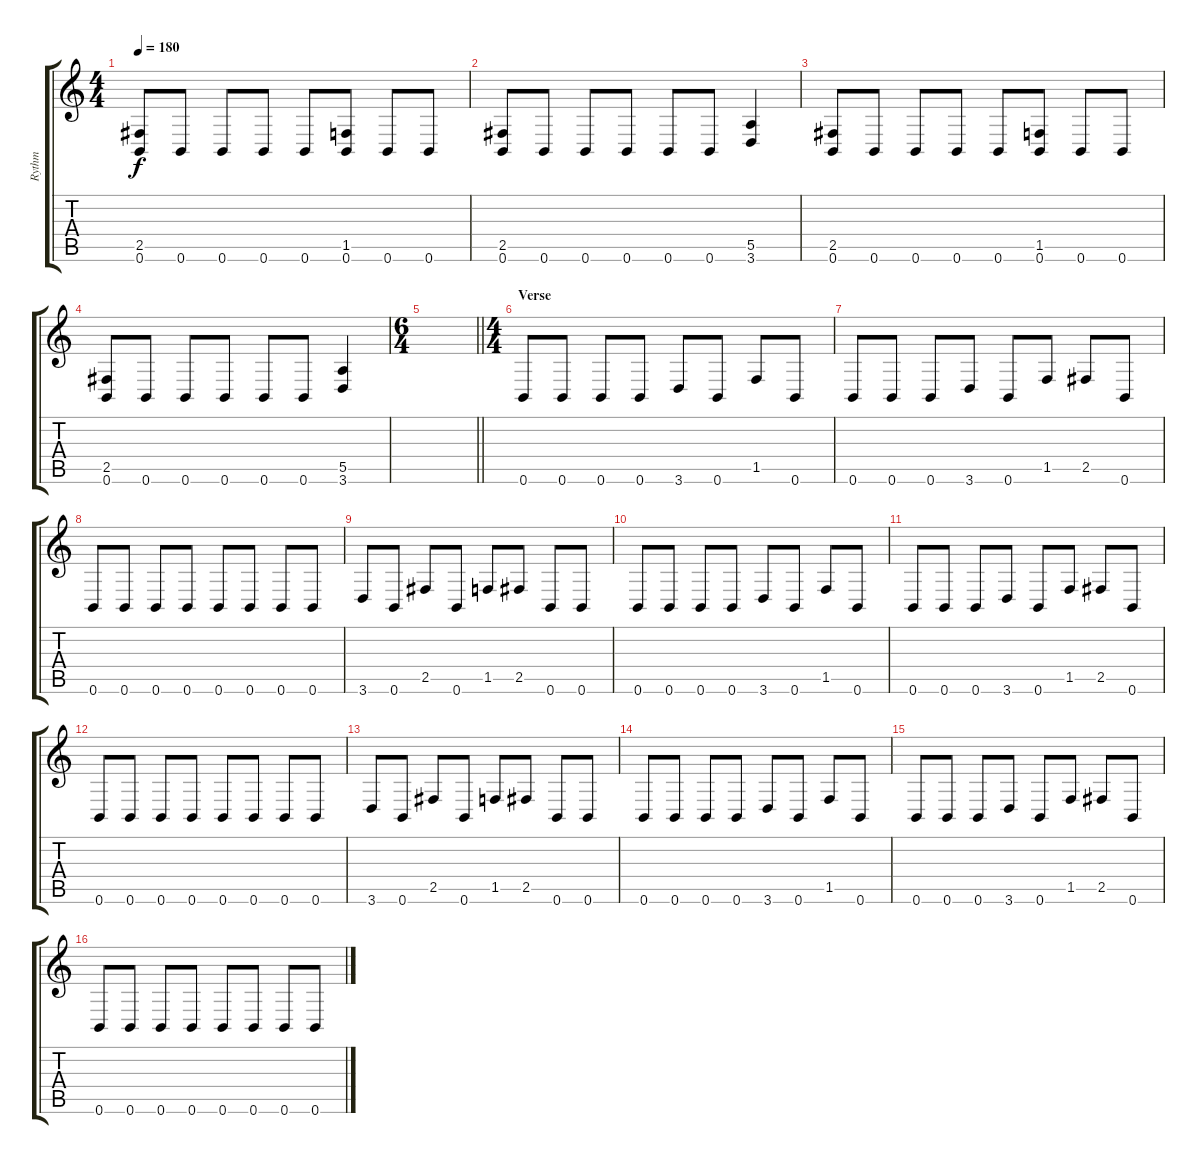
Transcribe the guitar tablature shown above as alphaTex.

\track ("Rythm" "Rythm") {instrument distortionguitar}
\staff {score tabs}
\tuning (B3 Gb3 D3 A2 E2 B1) {hide}
\ts (4 4)
\tempo 180
\clef g2
\ks c
(2.5 0.6).8{dy f} 0.6.8 0.6.8 0.6.8 0.6.8 (1.5 0.6).8 0.6.8 0.6.8 |
(2.5 0.6).8 0.6.8 0.6.8 0.6.8 0.6.8 0.6.8 (5.5 3.6).4 |
(2.5 0.6).8 0.6.8 0.6.8 0.6.8 0.6.8 (1.5 0.6).8 0.6.8 0.6.8 |
(2.5 0.6).8 0.6.8 0.6.8 0.6.8 0.6.8 0.6.8 (5.5 3.6).4 |
\ts (6 4)
\barLineRight lightlight
|
\ts (4 4)
\section ("" "Verse")
0.6.8 0.6.8 0.6.8 0.6.8 3.6.8 0.6.8 1.5.8 0.6.8 |
0.6.8 0.6.8 0.6.8 3.6.8 0.6.8 1.5.8 2.5.8 0.6.8 |
0.6.8 0.6.8 0.6.8 0.6.8 0.6.8 0.6.8 0.6.8 0.6.8 |
3.6.8 0.6.8 2.5.8 0.6.8 1.5.8 2.5.8 0.6.8 0.6.8 |
0.6.8 0.6.8 0.6.8 0.6.8 3.6.8 0.6.8 1.5.8 0.6.8 |
0.6.8 0.6.8 0.6.8 3.6.8 0.6.8 1.5.8 2.5.8 0.6.8 |
0.6.8 0.6.8 0.6.8 0.6.8 0.6.8 0.6.8 0.6.8 0.6.8 |
3.6.8 0.6.8 2.5.8 0.6.8 1.5.8 2.5.8 0.6.8 0.6.8 |
0.6.8 0.6.8 0.6.8 0.6.8 3.6.8 0.6.8 1.5.8 0.6.8 |
0.6.8 0.6.8 0.6.8 3.6.8 0.6.8 1.5.8 2.5.8 0.6.8 |
0.6.8 0.6.8 0.6.8 0.6.8 0.6.8 0.6.8 0.6.8 0.6.8
